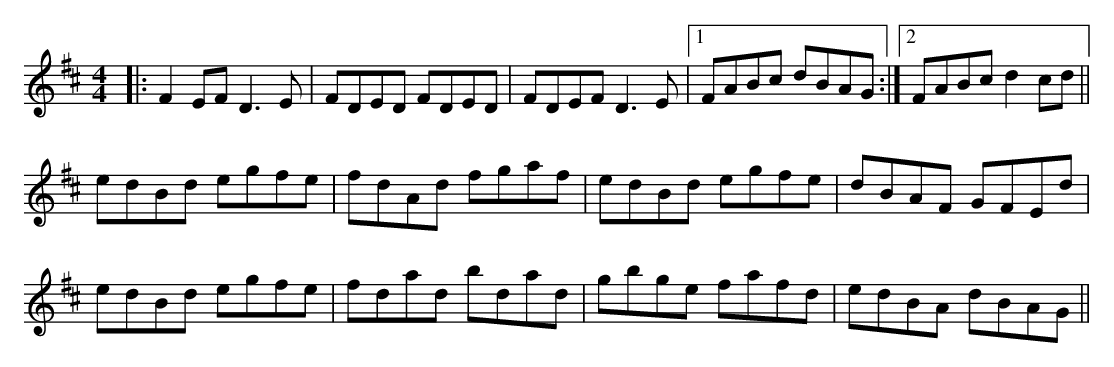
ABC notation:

X:1
M:4/4
K:D
|:F2EF D3E|FDED FDED|FDEF D3E|1 FABc dBAG:|2 FABc d2cd||
edBd egfe|fdAd fgaf|edBd egfe|dBAF GFEd|
edBd egfe|fdad bdad|gbge fafd|edBA dBAG||
